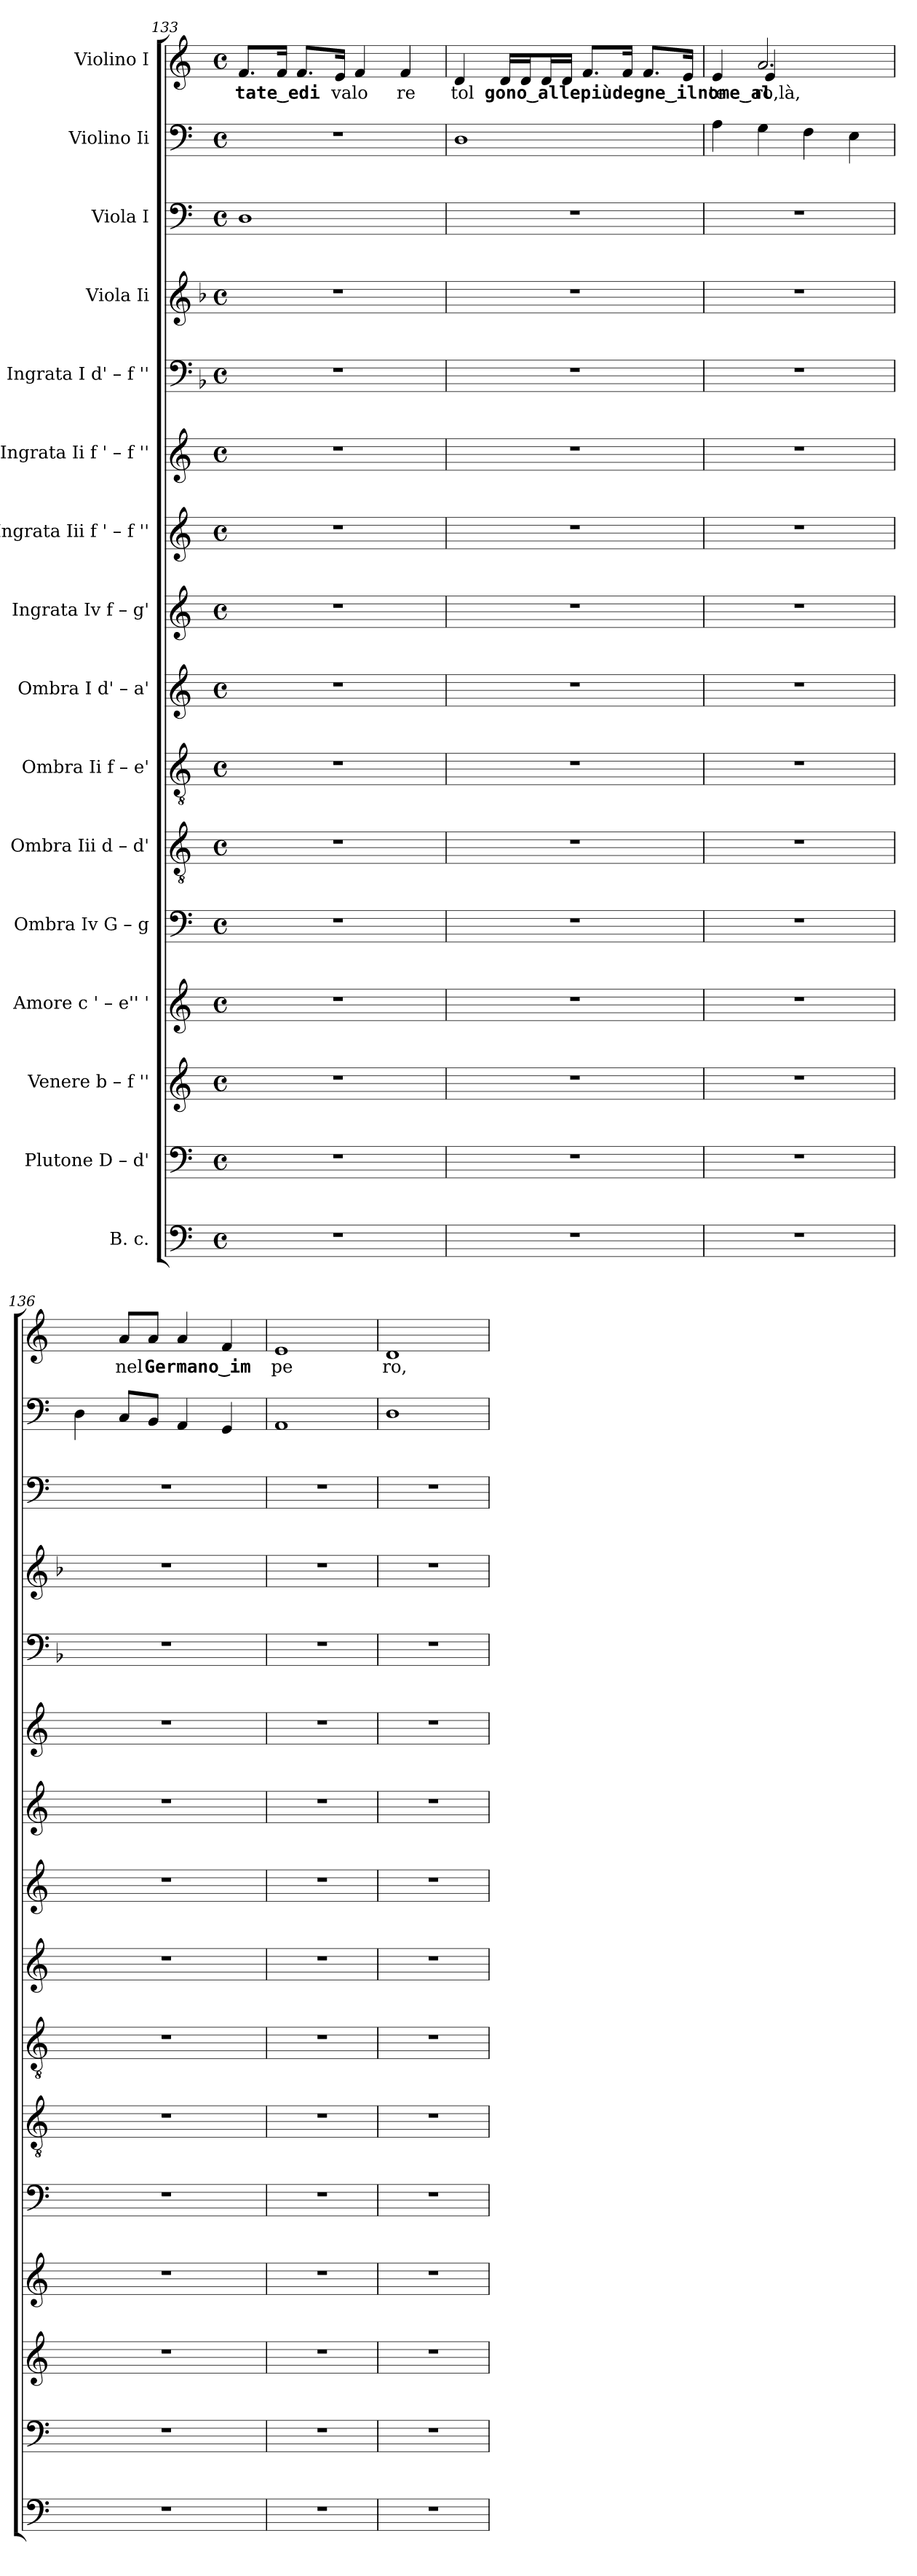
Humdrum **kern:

**kern	**kern	**kern	**kern	**kern	**kern	**kern	**kern	**kern	**kern	**kern	**kern	**kern	**kern	**kern	**kern	**text
*part16	*part15	*part14	*part13	*part12	*part11	*part10	*part9	*part8	*part7	*part6	*part5	*part4	*part3	*part2	*part1	*part1
*staff16	*staff15	*staff14	*staff13	*staff12	*staff11	*staff10	*staff9	*staff8	*staff7	*staff6	*staff5	*staff4	*staff3	*staff2	*staff1	*staff1
*I"B. c.	*I"Plutone  D – d'	*I"Venere  b – f ''	*I"Amore  c ' – e''  '	*I"Ombra Iv  G – g	*I"Ombra Iii  d – d'	*I"Ombra Ii  f – e'	*I"Ombra I  d' – a'	*I"Ingrata Iv  f – g'	*I"Ingrata Iii  f ' – f ''	*I"Ingrata Ii  f ' – f ''	*I"Ingrata I  d' – f ''	*I"Viola Ii	*I"Viola I	*I"Violino Ii	*I"Violino I	*
*clefF4	*clefF4	*clefG2	*clefG2	*clefF4	*clefGv2	*clefGv2	*clefG2	*clefG2	*clefG2	*clefG2	*clefF4	*clefG2	*clefF4	*clefF4	*clefG2	*
*k[]	*k[]	*k[]	*k[]	*k[]	*k[]	*k[]	*k[]	*k[]	*k[]	*k[]	*k[b-]	*k[b-]	*k[]	*k[]	*k[]	*
*C:	*C:	*C:	*C:	*C:	*C:	*C:	*C:	*C:	*C:	*C:	*F:	*F:	*C:	*C:	*C:	*
*M4/4	*M4/4	*M4/4	*M4/4	*M4/4	*M4/4	*M4/4	*M4/4	*M4/4	*M4/4	*M4/4	*M4/4	*M4/4	*M4/4	*M4/4	*M4/4	*
*met(c)	*met(c)	*met(c)	*met(c)	*met(c)	*met(c)	*met(c)	*met(c)	*met(c)	*met(c)	*met(c)	*met(c)	*met(c)	*met(c)	*met(c)	*met(c)	*
=133	=133	=133	=133	=133	=133	=133	=133	=133	=133	=133	=133	=133	=133	=133	=133	=133
!	!	!	!	!	!	!	!	!	!	!	!	!	!	!	!	!LO:LY:b:cj
1r	1r	1r	1r	1r	1r	1r	1r	1r	1r	1r	1r	1r	1D	1r	8.f/L	-tate‿edi
!	!	!	!	!	!	!	!	!	!	!	!	!	!	!	!	!LO:LY:b:cj
.	.	.	.	.	.	.	.	.	.	.	.	.	.	.	16f/Jk	.
!	!	!	!	!	!	!	!	!	!	!	!	!	!	!	!	!LO:LY:b:cj
.	.	.	.	.	.	.	.	.	.	.	.	.	.	.	8.f/L	.
!	!	!	!	!	!	!	!	!	!	!	!	!	!	!	!	!LO:LY:b:cj
.	.	.	.	.	.	.	.	.	.	.	.	.	.	.	16e/Jk	valo-
!	!	!	!	!	!	!	!	!	!	!	!	!	!	!	!	!LO:LY:b:cj
.	.	.	.	.	.	.	.	.	.	.	.	.	.	.	4f/	--
!	!	!	!	!	!	!	!	!	!	!	!	!	!	!	!	!LO:LY:b:cj
.	.	.	.	.	.	.	.	.	.	.	.	.	.	.	4f/	-re
!!LO:PB:g=z
=134	=134	=134	=134	=134	=134	=134	=134	=134	=134	=134	=134	=134	=134	=134	=134	=134
!	!	!	!	!	!	!	!	!	!	!	!	!	!	!	!	!LO:LY:b:cj
1r	1r	1r	1r	1r	1r	1r	1r	1r	1r	1r	1r	1r	1r	1D	4d/	tol
!	!	!	!	!	!	!	!	!	!	!	!	!	!	!	!	!LO:LY:b:cj
.	.	.	.	.	.	.	.	.	.	.	.	.	.	.	16d/LL	gono‿allepiùdegne‿ilnome‿al
!	!	!	!	!	!	!	!	!	!	!	!	!	!	!	!	!LO:LY:b:cj
.	.	.	.	.	.	.	.	.	.	.	.	.	.	.	16d/J	.
!	!	!	!	!	!	!	!	!	!	!	!	!	!	!	!	!LO:LY:b:cj
.	.	.	.	.	.	.	.	.	.	.	.	.	.	.	16d/L	.
!	!	!	!	!	!	!	!	!	!	!	!	!	!	!	!	!LO:LY:b:cj
.	.	.	.	.	.	.	.	.	.	.	.	.	.	.	16d/JJ	.
!	!	!	!	!	!	!	!	!	!	!	!	!	!	!	!	!LO:LY:b:cj
.	.	.	.	.	.	.	.	.	.	.	.	.	.	.	8.f/L	.
!	!	!	!	!	!	!	!	!	!	!	!	!	!	!	!	!LO:LY:b:cj
.	.	.	.	.	.	.	.	.	.	.	.	.	.	.	16f/Jk	.
!	!	!	!	!	!	!	!	!	!	!	!	!	!	!	!	!LO:LY:b:cj
.	.	.	.	.	.	.	.	.	.	.	.	.	.	.	8.f/L	.
!	!	!	!	!	!	!	!	!	!	!	!	!	!	!	!	!LO:LY:b:cj
.	.	.	.	.	.	.	.	.	.	.	.	.	.	.	16e/Jk	.
=135	=135	=135	=135	=135	=135	=135	=135	=135	=135	=135	=135	=135	=135	=135	=135	=135
!	!	!	!	!	!	!	!	!	!	!	!	!	!	!	!	!LO:LY:b:cj
*	*	*	*	*	*	*	*	*	*	*	*	*	*	*	*^	*
1r	1r	1r	1r	1r	1r	1r	1r	1r	1r	1r	1r	1r	1r	4A\	4e/	4ryy	te
!	!	!	!	!	!	!	!	!	!	!	!	!	!	!	!	!	!LO:LY:b:cj
.	.	.	.	.	.	.	.	.	.	.	.	.	.	4G\	2.a/	4e/	ro,là,
.	.	.	.	.	.	.	.	.	.	.	.	.	.	4F\	.	2ryy	.
.	.	.	.	.	.	.	.	.	.	.	.	.	.	4E\	.	.	.
*	*	*	*	*	*	*	*	*	*	*	*	*	*	*	*v	*v	*
=136	=136	=136	=136	=136	=136	=136	=136	=136	=136	=136	=136	=136	=136	=136	=136	=136
1r	1r	1r	1r	1r	1r	1r	1r	1r	1r	1r	1r	1r	1r	4D\	4ryy	.
!	!	!	!	!	!	!	!	!	!	!	!	!	!	!	!	!LO:LY:b:cj
.	.	.	.	.	.	.	.	.	.	.	.	.	.	8C/L	8a/L	nel
!	!	!	!	!	!	!	!	!	!	!	!	!	!	!	!	!LO:LY:b:cj
.	.	.	.	.	.	.	.	.	.	.	.	.	.	8BB/J	8a/J	Germano‿im
!	!	!	!	!	!	!	!	!	!	!	!	!	!	!	!	!LO:LY:b:cj
.	.	.	.	.	.	.	.	.	.	.	.	.	.	4AA/	4a/	.
!	!	!	!	!	!	!	!	!	!	!	!	!	!	!	!	!LO:LY:b:cj
.	.	.	.	.	.	.	.	.	.	.	.	.	.	4GG/	4f/	.
=137	=137	=137	=137	=137	=137	=137	=137	=137	=137	=137	=137	=137	=137	=137	=137	=137
!	!	!	!	!	!	!	!	!	!	!	!	!	!	!	!	!LO:LY:b:cj
1r	1r	1r	1r	1r	1r	1r	1r	1r	1r	1r	1r	1r	1r	1AA	1e	pe
=138	=138	=138	=138	=138	=138	=138	=138	=138	=138	=138	=138	=138	=138	=138	=138	=138
!	!	!	!	!	!	!	!	!	!	!	!	!	!	!	!	!LO:LY:b:cj
1r	1r	1r	1r	1r	1r	1r	1r	1r	1r	1r	1r	1r	1r	1D	1d	ro,
=	=	=	=	=	=	=	=	=	=	=	=	=	=	=	=	=
*-	*-	*-	*-	*-	*-	*-	*-	*-	*-	*-	*-	*-	*-	*-	*-	*-
